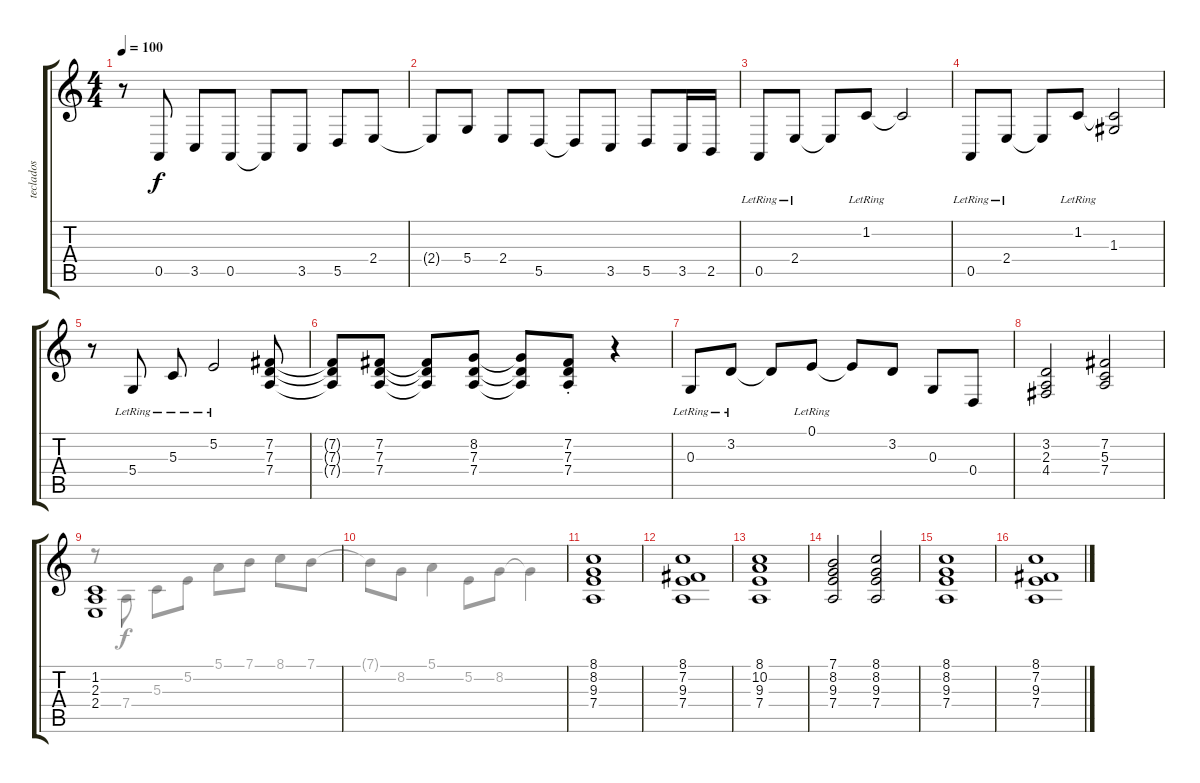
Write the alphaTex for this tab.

\track ("teclados" "teclados") {instrument drawbarorgan}
\staff {score tabs}
\tuning (E4 B3 G3 D3 A2 E2) {hide}
\voice
\ts (4 4)
\tempo 100
\clef g2
\ks c
r.8{dy f} 0.5.8 3.5.8 0.5.8 0.5{t}.8 3.5.8 5.5.8 2.4.8 |
2.4{t}.8 5.4.8 2.4.8 5.5.8 5.5{t}.8 3.5.8 5.5.8 3.5.16 2.5.16 |
0.5{lr}.8{instrument acousticgrandpiano} 2.4{lr}.8 2.4{t}.8 1.2{lr}.8 1.2{t}.2 |
0.5{lr}.8 2.4{lr}.8 2.4{t}.8 1.2{lr}.8 (1.2{t} 1.3).2 |
r.8 5.4{lr}.8 5.3{lr}.8 5.2{lr}.2 (7.2 7.3 7.4).8 |
(7.2{t} 7.3{t} 7.4{t}).8 (7.2 7.3 7.4).8 (7.2{t} 7.3{t} 7.4{t}).8 (8.2 7.3 7.4).8 (8.2{t} 7.3{t} 7.4{t}).8 (7.2 7.3 7.4{st}).8 r.4 |
0.3{lr}.8{instrument acousticgrandpiano} 3.2{lr}.8 3.2{t}.8 0.1{lr}.8 0.1{t}.8 3.2.8 0.3.8 0.4.8 |
(3.2 2.3 4.4).2 (7.2 5.3 7.4).2 |
(1.2 2.3 2.4).1 |
|
(8.1 8.2 9.3 7.4).1{instrument drawbarorgan} |
(8.1 7.2 9.3 7.4).1 |
(8.1 10.2 9.3 7.4).1 |
(7.1 8.2 9.3 7.4).2 (8.1 8.2 9.3 7.4).2 |
(8.1 8.2 9.3 7.4).1 |
(8.1 7.2 9.3 7.4).1
\voice
\clef g2
\ottava regular
\simile none
\ks c
|
|
|
|
|
|
|
|
r.8 7.4.8 5.3.8 5.2.8 5.1.8 7.1.8 8.1.8 7.1.8 |
7.1{t}.8 8.2.8 5.1.4 5.2.8 8.2.8 8.2{t}.4 |
|
|
|
|
|
